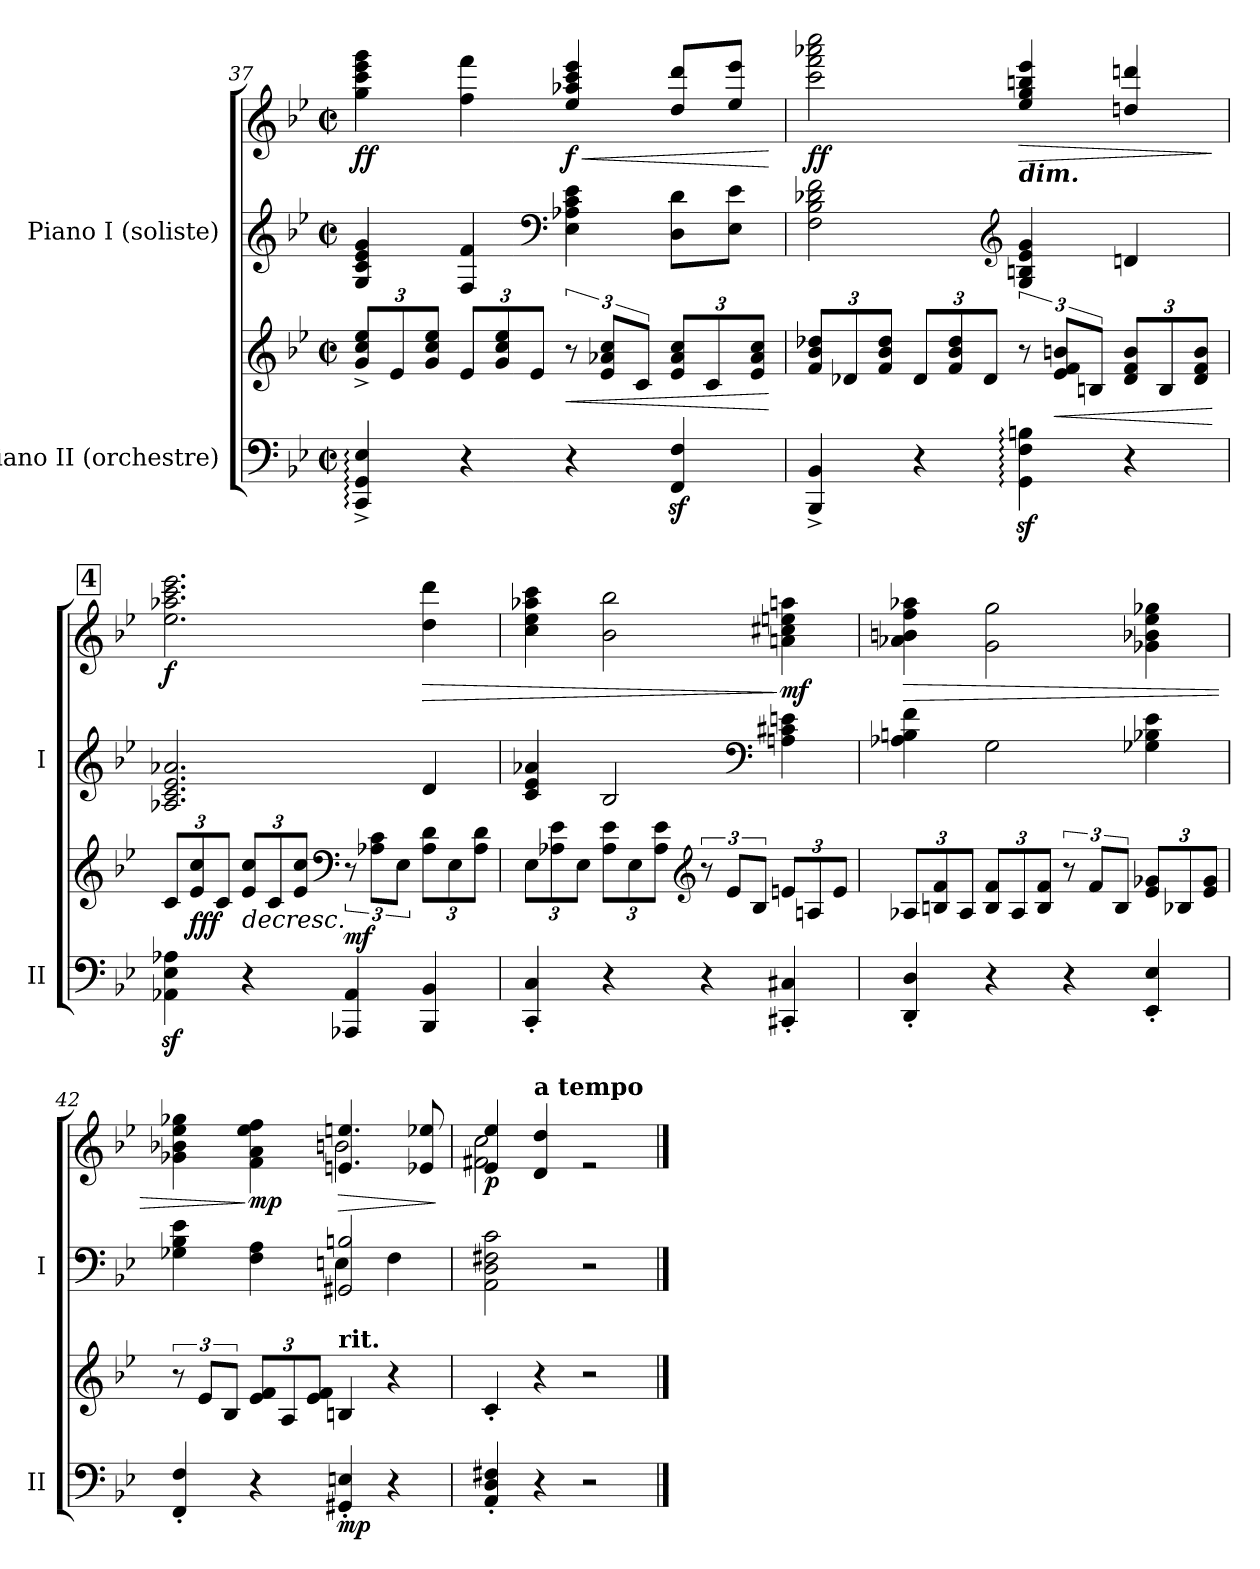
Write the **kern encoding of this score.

**kern	**kern	**dynam	**kern	**kern	**dynam
*part2	*part2	*part2	*part1	*part1	*part1
*staff4	*staff3	*staff3/4	*staff2	*staff1	*staff1/2
*I"Piano II (orchestre)	*	*	*I"Piano I (soliste)	*	*
*I'II	*	*	*I'I	*	*
*clefF4	*clefG2	*	*clefG2	*clefG2	*
*k[b-e-]	*k[b-e-]	*	*k[b-e-]	*k[b-e-]	*
*M2/2	*M2/2	*	*M2/2	*M2/2	*
*met(c|)	*met(c|)	*	*met(c|)	*met(c|)	*
*	*Xbrackettup	*	*	*	*
=37	=37	=37	=37	=37	=37
!	!	!LO:DY:b=2	!	!	!
!	!	!LO:DY:n=1:b	!	!	!LO:DY:b
4CC/:^ 4GG/:^ 4E-/:^	12g/^ 12cc/^ 12ee-/^L	other-dynamics f	4G/ 4c/ 4e-/ 4g/	4gg\ 4ccc\ 4eee-\ 4ggg\	ff
.	12e-/	.	.	.	.
.	12g/ 12cc/ 12ee-/J	.	.	.	.
4r	12e-/L	.	4F/ 4f/	4ff\ 4fff\	.
.	12g/ 12cc/ 12ee-/	.	.	.	.
.	12e-/J	.	.	.	.
*	*	*	*clefF4	*	*
*	*brackettup	*	*	*	*
!	!	!LO:HP:b	!	!	!LO:HP:b
!	!	!	!	!	!LO:DY:n=1:b
4r	12r	<	4E-\ 4A-X\ 4c\ 4e-\	4ee-/ 4aa-X/ 4ccc/ 4eee-/	< f
.	12e-/ 12a-X/ 12cc/L	.	.	.	.
.	12c/J	.	.	.	.
*	*Xbrackettup	*	*	*	*
4FF/z< 4F/z<	12e-/ 12a-/ 12cc/L	.	8D\ 8d\L	8dd/ 8ddd/L	.
.	12c/	.	.	.	.
.	.	.	8E-\ 8e-\J	8ee-/ 8eee-/J	.
.	12e-/ 12a-/ 12cc/J	.	.	.	.
.	.	[	.	.	[
=38	=38	=38	=38	=38	=38
!	!	!LO:DY:b=2	!	!	!
!	!	!LO:DY:n=1:b	!	!	!LO:DY:b
4BBB-/^ 4BB-/^	12f/ 12b-/ 12dd-X/L	other-dynamics ff	2F\ 2B-\ 2d-X\ 2f\	2ccc\ 2fff\ 2aaa-X\ 2cccc\	ff
.	12d-X/	.	.	.	.
.	12f/ 12b-/ 12dd-/J	.	.	.	.
4r	12d-/L	.	.	.	.
.	12f/ 12b-/ 12dd-/	.	.	.	.
.	12d-/J	.	.	.	.
*	*	*	*clefG2	*	*
*	*brackettup	*	*	*	*
!	!	!	!	!LO:TX:b:Bi:t=dim.	!
!	!	!	!	!	!LO:HP:b
4GG\z<: 4F\z<: 4Bn\z<:	12r	.	4G/ 4Bn/ 4e-/ 4g/	4ee-/ 4gg/ 4bbn/ 4eee-/	>
!	!	!LO:HP:b	!	!	!
.	12e-/ 12f/ 12bn/L	<	.	.	.
.	12Bn/J	.	.	.	.
*	*Xbrackettup	*	*	*	*
4r	12d-/ 12f/ 12b/L	.	4dn/	4ddn/ 4dddn/	.
.	12B/	.	.	.	.
.	12d-/ 12f/ 12b/J	.	.	.	.
.	.	[	.	.	]
!!LO:PB:g=z
!!LO:REH:place=s1:a:B:fs=14:t=4
=39	=39	=39	=39	=39	=39
!	!	!	!	!	!LO:DY:b
4AA-X\z< 4E-\z< 4A-X\z<	12c/L	.	2.A-X/ 2.c/ 2.e-/ 2.a-X/	2.ee-\ 2.aa-X\ 2.ccc\ 2.eee-\	f
!	!	!LO:DY:b	!	!	!
.	12e-/ 12cc/	fff	.	.	.
.	12c/J	.	.	.	.
!	!	!LO:HP:b	!	!	!
4r	12e-/ 12cc/L	>	.	.	.
.	12c/	.	.	.	.
.	12e-/ 12cc/J	.	.	.	.
*	*clefF4	*	*	*	*
*	*brackettup	*	*	*	*
!	!	!LO:DY:a=2	!	!	!
4AAA-X/ 4AA-/	12r	mf	.	.	.
.	12A-X\ 12c\L	.	.	.	.
.	12E-\J	.	.	.	.
*	*Xbrackettup	*	*	*	*
!	!	!	!	!	!LO:HP:b
4BBB-/ 4BB-/	12A-\ 12d\L	.	4d/	4dd\ 4ddd\	>
.	12E-\	.	.	.	.
.	12A-\ 12d\J	.	.	.	.
=40	=40	=40	=40	=40	=40
4CC/' 4C/'	12E-\L	.	4c/ 4e-/ 4a-X/	4cc\ 4ee-\ 4aa-X\ 4ccc\	.
.	12A-X\ 12e-\	.	.	.	.
.	12E-\J	.	.	.	.
4r	12A-\ 12e-\L	.	2B-/	2b-\ 2bb-\	.
.	12E-\	.	.	.	.
.	12A-\ 12e-\J	.	.	.	.
*	*clefG2	*	*	*	*
*	*brackettup	*	*	*	*
4r	12r	.	.	.	.
.	12e-/L	.	.	.	.
.	12B-/J	.	.	.	.
*	*	*	*clefF4	*	*
*	*Xbrackettup	*	*	*	*
!	!	!	!	!	!LO:DY:n=1:b
4CC#X/' 4C#X/'	12en/L	.	4An\ 4c#X\ 4en\	4an\ 4cc#X\ 4een\ 4aan\	] mf
.	12An/	.	.	.	.
.	12e/J	.	.	.	.
=41	=41	=41	=41	=41	=41
!	!	!	!	!	!LO:HP:b
4DD/' 4D/'	12A-X/L	.	4A-X\ 4Bn\ 4f\	4a-X\ 4bn\ 4ff\ 4aa-X\	>
.	12Bn/ 12f/	.	.	.	.
.	12A-/J	.	.	.	.
4r	12B/ 12f/L	.	2G\	2g\ 2gg\	.
.	12A-/	.	.	.	.
.	12B/ 12f/J	.	.	.	.
*	*brackettup	*	*	*	*
4r	12r	.	.	.	.
.	12f/L	.	.	.	.
.	12B/J	.	.	.	.
*	*Xbrackettup	*	*	*	*
4EE-/' 4E-/'	12e-/ 12g-X/L	.	4G-X\ 4B-X\ 4e-\	4g-X\ 4b-X\ 4ee-\ 4gg-X\	.
.	12B-X/	.	.	.	.
.	12e-/ 12g-/J	.	.	.	.
!!LO:LB:g=z
=42	=42	=42	=42	=42	=42
*	*brackettup	*	*	*	*
*	*	*	*^	*^	*
4FF/' 4F/'	12r	.	4G-X\ 4B-\ 4e-\	2ryy	4g-X\ 4b-X\ 4ee-\ 4gg-X\	2ryy	.
.	12e-/L	.	.	.	.	.	.
.	12B-/J	.	.	.	.	.	.
*	*Xbrackettup	*	*	*	*	*	*
*	*	*	*	*	*MM110	*	*
!	!	!	!	!	!	!	!LO:DY:n=1:b
4r	12e-/ 12f/L	.	4F\ 4A\	.	4f\ 4a\ 4ee-\ 4ff\	.	] mp
.	12A/	.	.	.	.	.	.
.	12e-/ 12f/J	.	.	.	.	.	.
*	*	*	*	*	*MM90	*	*
!	!LO:TX:a:B:t=rit.	!	!	!	!	!	!
!	!	!LO:DY:n=1:b=2	!	!	!	!	!LO:HP:b
4GG#X/' 4En/'	4Bn/	] mp	2GG#X/ 2Bn/	4En\	4.en/ 4.een/	2bn\	>
4r	4r	.	.	4F\	.	.	.
.	.	.	.	.	8e-X/ 8ee-X/	.	.
*	*	*	*v	*v	*	*	*
*	*	*	*	*v	*v	*
.	.	.	.	.	]
=43	=43	=43	=43	=43	=43
!!LO:REH:place=s1:a:B:fs=14:t=5
*	*	*	*	*MM80	*
*	*	*	*	*^	*
!	!	!	!	!	!	!LO:DY:b
4AA/' 4D/' 4F#X/'	4c'/	.	2AA\ 2D\ 2F#X\ 2c\	4e-/ 4ee-/	2f#X\ 2cc\	p
*	*	*	*	*MM140	*	*
!	!	!	!	!LO:TX:a:B:t=a tempo	!	!
4r	4r	.	.	4d/ 4dd/	.	.
2r	2r	.	2r	2re	2ryy	.
*	*	*	*	*v	*v	*
==	==	==	==	==	==
*-	*-	*-	*-	*-	*-
